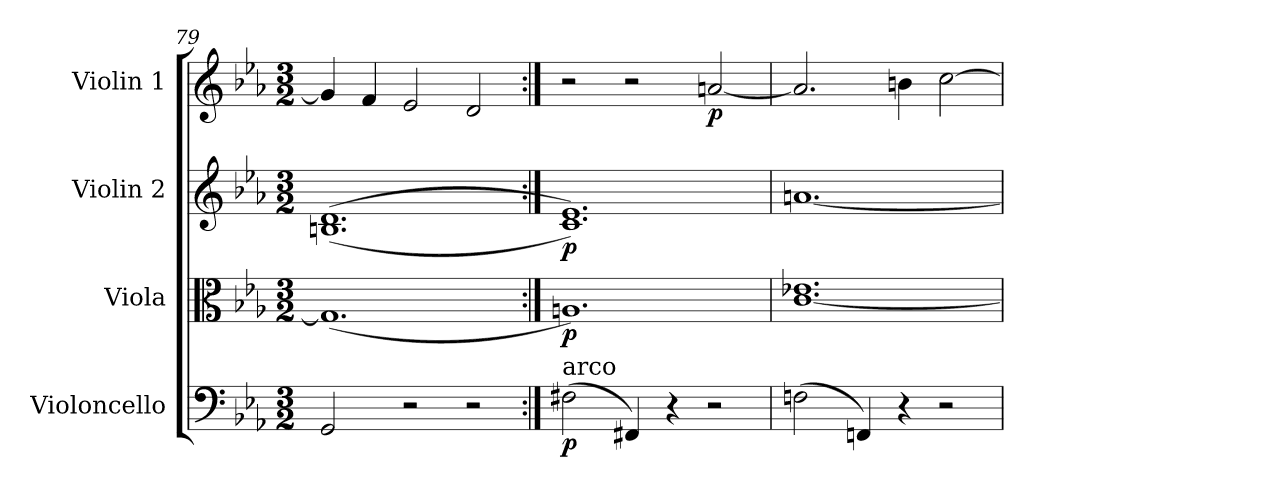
**kern	**dynam	**kern	**dynam	**kern	**dynam	**kern	**dynam
*part4	*part4	*part3	*part3	*part2	*part2	*part1	*part1
*staff4	*staff4	*staff3	*staff3	*staff2	*staff2	*staff1	*staff1
*I"Violoncello	*	*I"Viola	*	*I"Violin 2	*	*I"Violin 1	*
*I'Vc	*	*I'Vla	*	*I'Vln	*	*I'Vln	*
*clefF4	*	*clefC3	*	*clefG2	*	*clefG2	*
*k[b-e-a-]	*	*k[b-e-a-]	*	*k[b-e-a-]	*	*k[b-e-a-]	*
*M3/2	*	*M3/2	*	*M3/2	*	*M3/2	*
=79X3	=79X3	=79X3	=79X3	=79X3	=79X3	=79X3	=79X3
2GG/	.	(1.G]	.	(>(1.Bn 1.d	.	4g/]	.
.	.	.	.	.	.	4f/	.
2r	.	.	.	.	.	2e-/	.
2r	.	.	.	.	.	2d/	.
=80:|!	=80:|!	=80:|!	=80:|!	=80:|!	=80:|!	=80:|!	=80:|!
!LO:TX:a:t=arco	!	!	!	!	!	!	!
!	!LO:DY:b	!	!LO:DY:b	!	!LO:DY:b	!	!
(2F#X\	p	1.An)	p	1.c 1.e-))	p	2r	.
4FF#X/)	.	.	.	.	.	2r	.
4r	.	.	.	.	.	.	.
!	!	!	!	!	!	!	!LO:DY:b
2r	.	.	.	.	.	[2an/	p
=81	=81	=81	=81	=81	=81	=81	=81
(2Fn\	.	[1.c 1.e-X	.	[1.an	.	2.a/]	.
4FFn/)	.	.	.	.	.	.	.
4r	.	.	.	.	.	4bn\	.
2r	.	.	.	.	.	[2cc\	.
=	=	=	=	=	=	=	=
*-	*-	*-	*-	*-	*-	*-	*-
